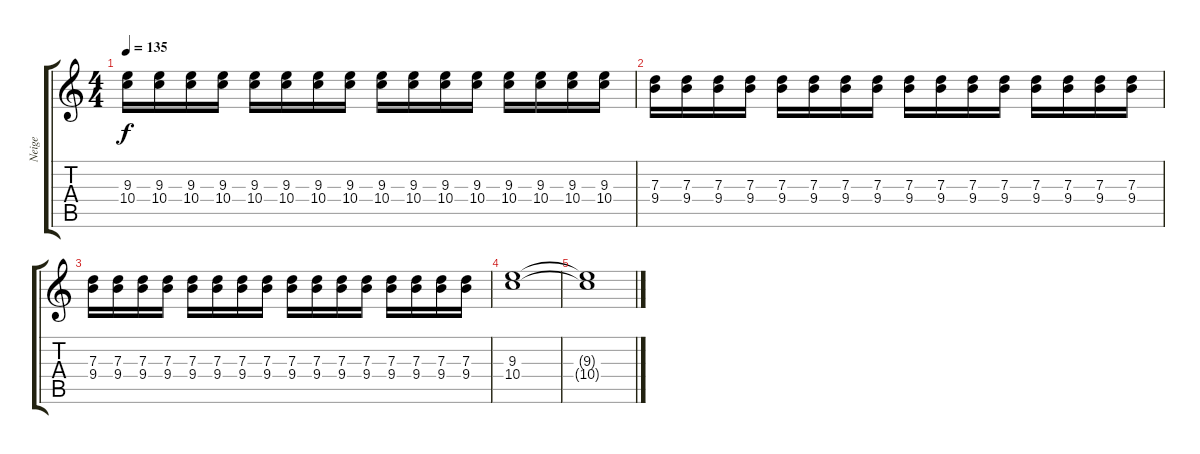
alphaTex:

\track ("Neige" "Neige") {instrument distortionguitar}
\staff {score tabs}
\tuning (E4 B3 G3 D3 A2 E2) {hide}
\ts (4 4)
\tempo 135
\clef g2
\ks c
(9.3 10.4).16{dy f} (9.3 10.4).16 (9.3 10.4).16 (9.3 10.4).16 (9.3 10.4).16 (9.3 10.4).16 (9.3 10.4).16 (9.3 10.4).16 (9.3 10.4).16 (9.3 10.4).16 (9.3 10.4).16 (9.3 10.4).16 (9.3 10.4).16 (9.3 10.4).16 (9.3 10.4).16 (9.3 10.4).16 |
(7.3 9.4).16 (7.3 9.4).16 (7.3 9.4).16 (7.3 9.4).16 (7.3 9.4).16 (7.3 9.4).16 (7.3 9.4).16 (7.3 9.4).16 (7.3 9.4).16 (7.3 9.4).16 (7.3 9.4).16 (7.3 9.4).16 (7.3 9.4).16 (7.3 9.4).16 (7.3 9.4).16 (7.3 9.4).16 |
(7.3 9.4).16 (7.3 9.4).16 (7.3 9.4).16 (7.3 9.4).16 (7.3 9.4).16 (7.3 9.4).16 (7.3 9.4).16 (7.3 9.4).16 (7.3 9.4).16 (7.3 9.4).16 (7.3 9.4).16 (7.3 9.4).16 (7.3 9.4).16 (7.3 9.4).16 (7.3 9.4).16 (7.3 9.4).16 |
(9.3 10.4).1 |
(9.3{t} 10.4{t}).1
